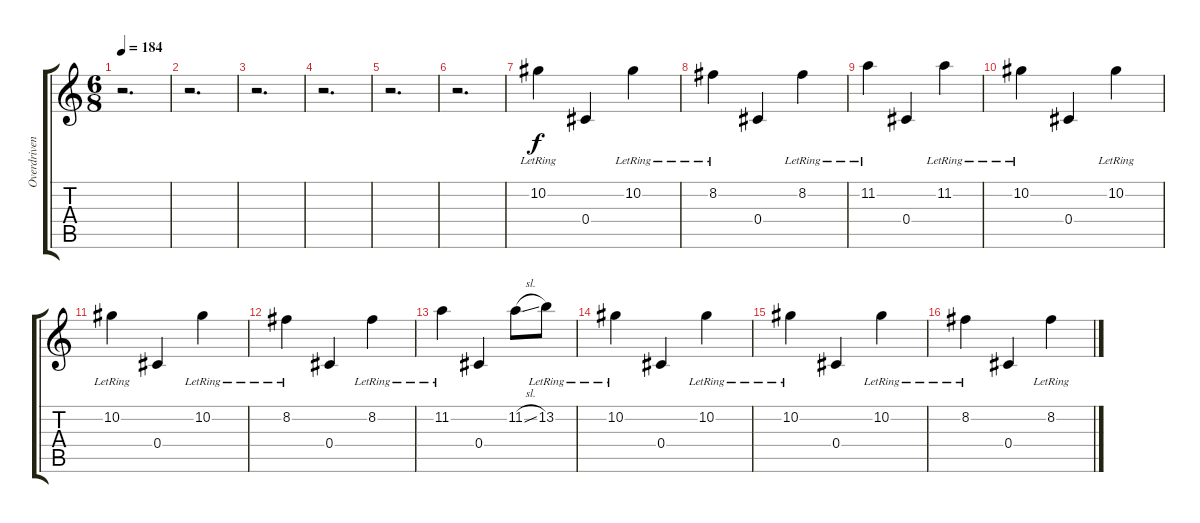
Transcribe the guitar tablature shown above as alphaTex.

\track ("Overdriven Guitar" "Overdriven") {instrument overdrivenguitar}
\staff {score tabs}
\tuning (Eb4 Bb3 Gb3 Db3 Ab2 Db2) {hide}
\ts (6 8)
\tempo 184
\clef g2
\ks c
r.2{d dy f} |
r.2{d} |
r.2{d} |
r.2{d} |
r.2{d} |
r.2{d} |
10.2{lr}.4 0.4.4 10.2{lr}.4 |
8.2{lr}.4 0.4.4 8.2{lr}.4 |
11.2{lr}.4 0.4.4 11.2{lr}.4 |
10.2{lr}.4 0.4.4 10.2{lr}.4 |
10.2{lr}.4 0.4.4 10.2{lr}.4 |
8.2{lr}.4 0.4.4 8.2{lr}.4 |
11.2{lr}.4 0.4.4 11.2{sl}.8 13.2{lr}.8 |
10.2{lr}.4 0.4.4 10.2{lr}.4 |
10.2{lr}.4 0.4.4 10.2{lr}.4 |
8.2{lr}.4 0.4.4 8.2{lr}.4
